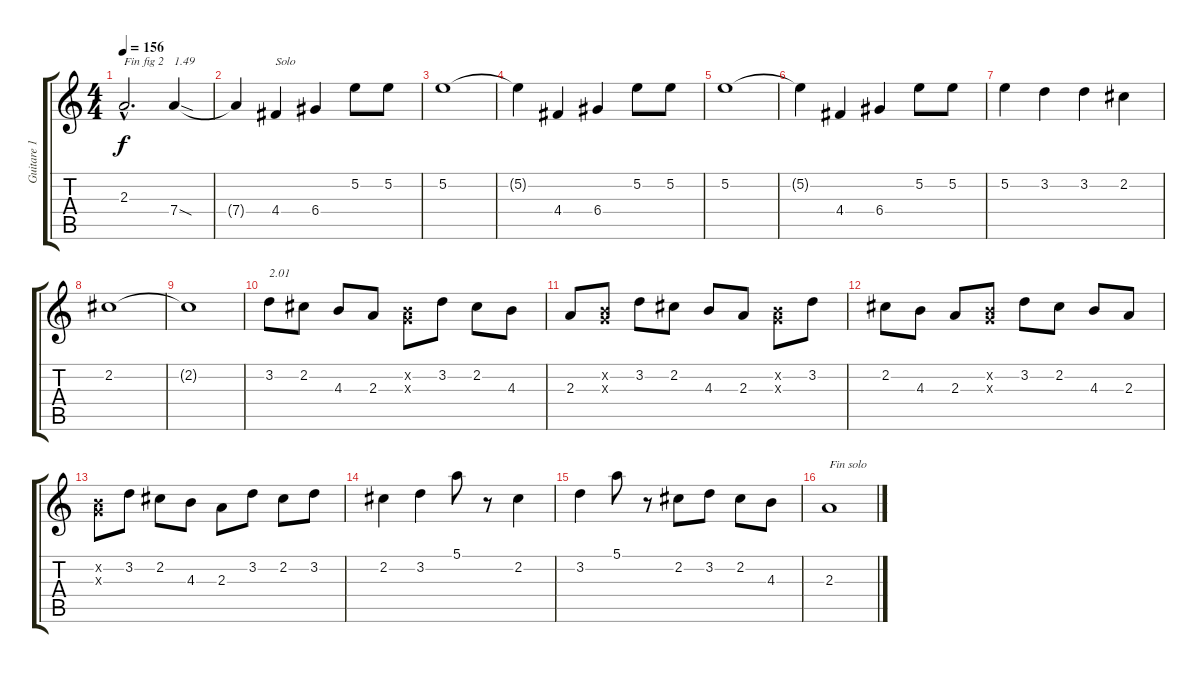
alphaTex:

\track ("Guitare 1" "Guitare 1") {instrument overdrivenguitar}
\staff {score tabs}
\tuning (E4 B3 G3 D3 A2 E2) {hide}
\ts (4 4)
\tempo 156
\clef g2
\ks c
2.3{hac t}.2{d txt "Fin fig 2 " dy f} 7.4{sod}.4{txt "1.49"} |
7.4{t}.4 4.4.4{txt "Solo"} 6.4.4 5.2.8 5.2.8 |
5.2.1 |
5.2{t}.4 4.4.4 6.4.4 5.2.8 5.2.8 |
5.2.1 |
5.2{t}.4 4.4.4 6.4.4 5.2.8 5.2.8 |
5.2.4 3.2.4 3.2.4 2.2.4 |
2.2.1 |
2.2{t}.1 |
3.2.8{txt "2.01"} 2.2.8 4.3.8 2.3.8 (0.2{x} 0.3{x}).8 3.2.8 2.2.8 4.3.8 |
2.3.8 (0.2{x} 0.3{x}).8 3.2.8 2.2.8 4.3.8 2.3.8 (0.2{x} 0.3{x}).8 3.2.8 |
2.2.8 4.3.8 2.3.8 (0.2{x} 0.3{x}).8 3.2.8 2.2.8 4.3.8 2.3.8 |
(0.2{x} 0.3{x}).8 3.2.8 2.2.8 4.3.8 2.3.8 3.2.8 2.2.8 3.2.8 |
2.2.4 3.2.4 5.1.8 r.8 2.2.4 |
3.2.4 5.1.8 r.8 2.2.8 3.2.8 2.2.8 4.3.8 |
2.3.1{txt "Fin solo"}
